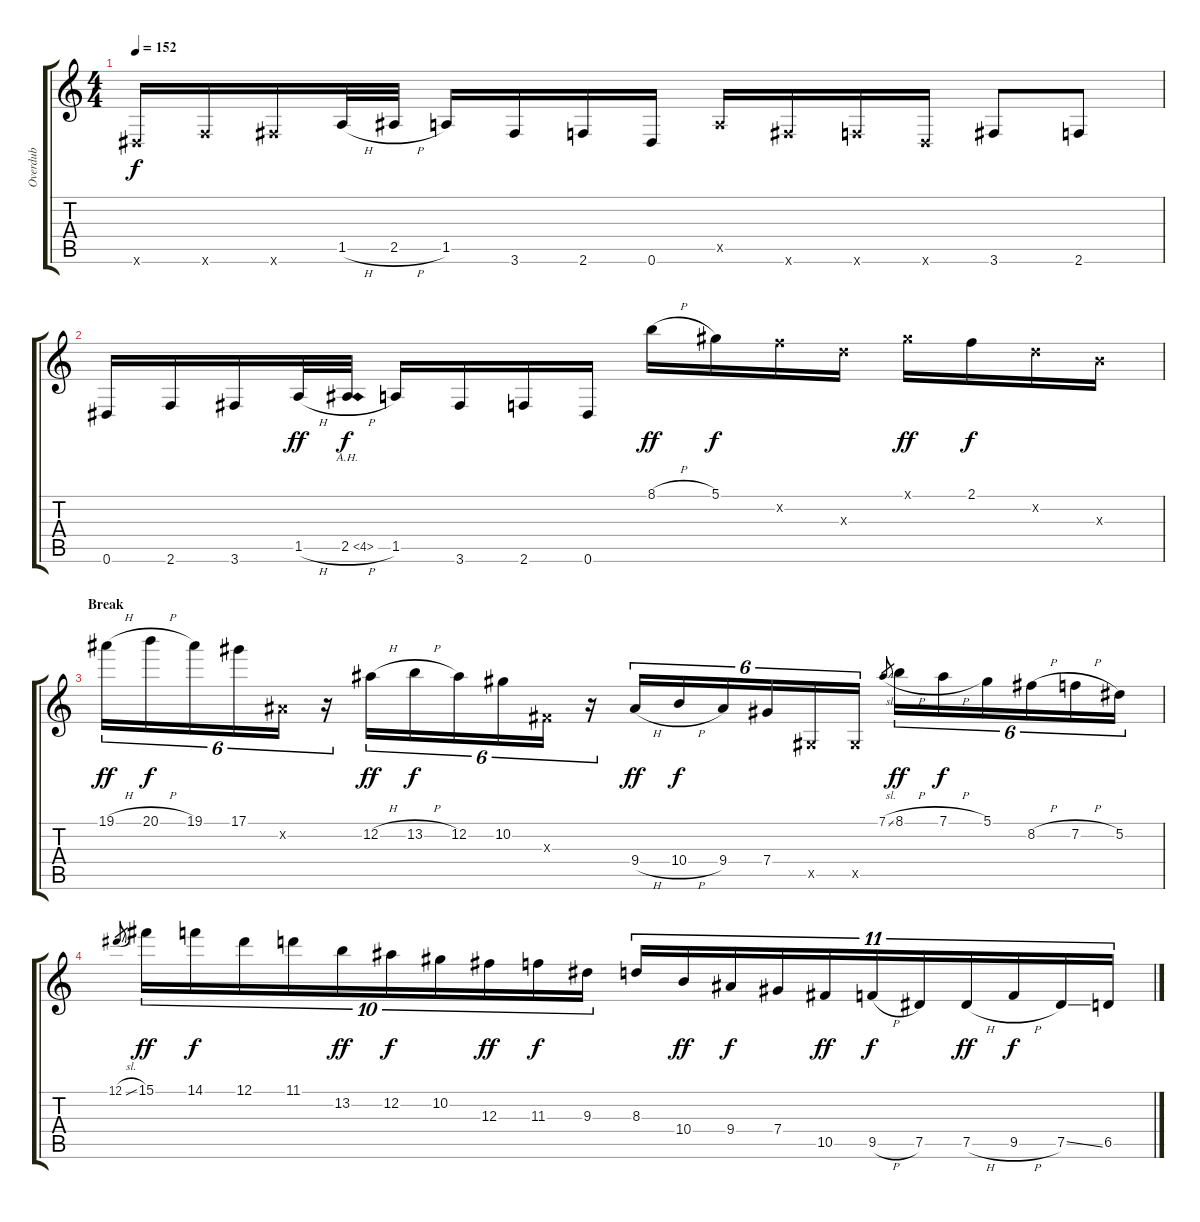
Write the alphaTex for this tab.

\track ("Overdub" "Overdub") {instrument fretlessbass}
\staff {score tabs}
\tuning (Eb4 Bb3 Gb3 Db3 Ab2 Eb2) {hide}
\ts (4 4)
\tempo 152
\clef g2
\ks c
0.6{x}.16{dy f} 2.6{x}.16 3.6{x}.16 1.5{h}.32 2.5{h}.32 1.5.16 3.6.16 2.6.16 0.6.16 1.5{x}.16 3.6{x}.16 2.6{x}.16 0.6{x}.16 3.6.8 2.6.8 |
0.6.16 2.6.16 3.6.16 1.5{h}.32{dy ff} 2.5{ah 2 h}.32{dy f} 1.5.16 3.6.16 2.6.16 0.6.16 8.1{h}.16{dy ff} 5.1.16{dy f} 7.2{x}.16 8.3{x}.16 5.1{x}.16{dy ff} 2.1.16{dy f} 4.2{x}.16 5.3{x}.16 |
\section ("" "Break")
19.1{h}.16{tu (6 4) dy ff} 20.1{h}.16{tu (6 4) dy f} 19.1.16{tu (6 4)} 17.1.16{tu (6 4)} 0.2{x}.16{tu (6 4)} r.16{tu (6 4)} 12.2{h}.16{tu (6 4) dy ff} 13.2{h}.16{tu (6 4) dy f} 12.2.16{tu (6 4)} 10.2.16{tu (6 4)} 0.3{x}.16{tu (6 4)} r.16{tu (6 4)} 9.4{h}.16{tu (6 4) dy ff} 10.4{h}.16{tu (6 4) dy f} 9.4.16{tu (6 4)} 7.4.16{tu (6 4)} 0.5{x}.16{tu (6 4)} 0.5{x}.16{tu (6 4)} 7.1{sl}.8{gr} 8.1{h}.16{tu (6 4) dy ff} 7.1{h}.16{tu (6 4) dy f} 5.1.16{tu (6 4)} 8.2{h}.16{tu (6 4)} 7.2{h}.16{tu (6 4)} 5.2.16{tu (6 4)} |
12.1{sl}.8{gr} 15.1.16{tu (10 8) dy ff} 14.1.16{tu (10 8) dy f} 12.1.16{tu (10 8)} 11.1.16{tu (10 8)} 13.2.16{tu (10 8) dy ff} 12.2.16{tu (10 8) dy f} 10.2.16{tu (10 8)} 12.3.16{tu (10 8) dy ff} 11.3.16{tu (10 8) dy f} 9.3.16{tu (10 8)} 8.3.16{tu (11 8)} 10.4.16{tu (11 8) dy ff} 9.4.16{tu (11 8) dy f} 7.4.16{tu (11 8)} 10.5.16{tu (11 8) dy ff} 9.5{h}.16{tu (11 8) dy f} 7.5.16{tu (11 8)} 7.5{h}.16{tu (11 8) dy ff} 9.5{h}.16{tu (11 8) dy f} 7.5{ss}.16{tu (11 8)} 6.5.16{tu (11 8)}
